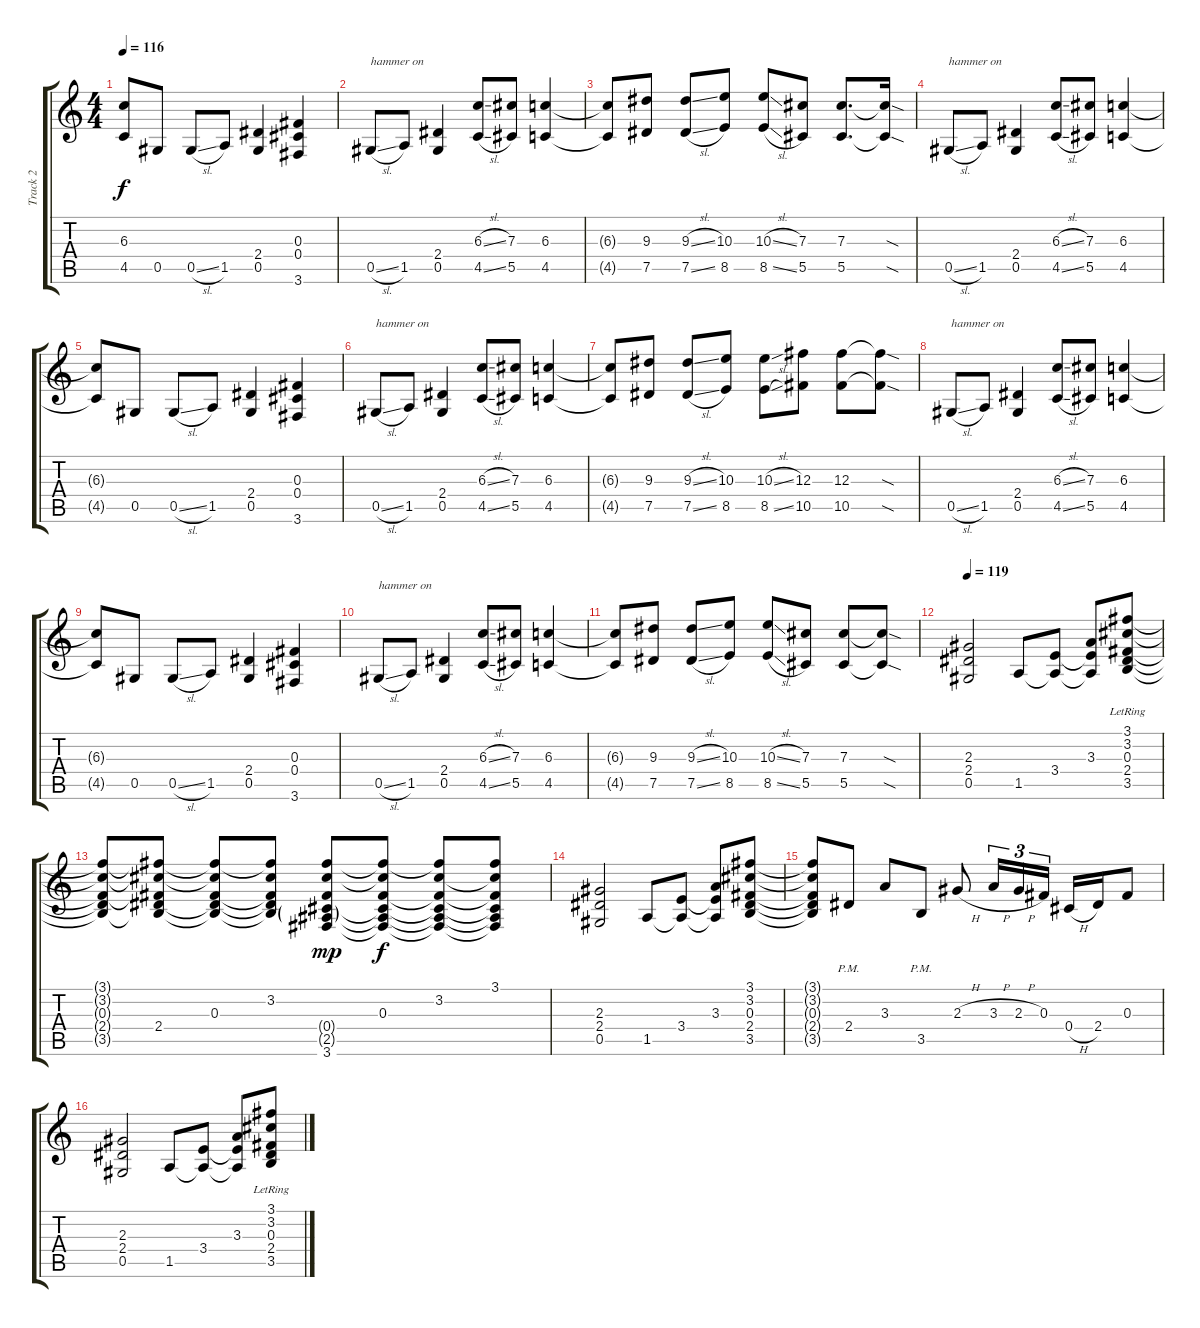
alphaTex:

\track ("Track 2" "Track 2") {instrument overdrivenguitar}
\staff {score tabs}
\tuning (Eb4 Bb3 Gb3 Db3 Ab2 Eb2) {hide}
\ts (4 4)
\tempo 116
\clef g2
\ks c
(6.3{t} 4.5{t}).8{dy f} 0.5.8 0.5{sl}.8 1.5.8 (2.4 0.5).4 (0.3 0.4 3.6).4 |
0.5{sl}.8{txt "hammer on"} 1.5.8 (2.4 0.5).4 (6.3{sl} 4.5{sl}).8 (7.3 5.5).8 (6.3 4.5).4 |
(6.3{t} 4.5{t}).8 (9.3 7.5).8 (9.3{sl} 7.5{sl}).8 (10.3 8.5).8 (10.3{sl} 8.5{sl}).8 (7.3 5.5).8 (7.3 5.5).8{d} (7.3{sod t} 5.5{sod t}).16 |
0.5{sl}.8{txt "hammer on"} 1.5.8 (2.4 0.5).4 (6.3{sl} 4.5{sl}).8 (7.3 5.5).8 (6.3 4.5).4 |
(6.3{t} 4.5{t}).8 0.5.8 0.5{sl}.8 1.5.8 (2.4 0.5).4 (0.3 0.4 3.6).4 |
0.5{sl}.8{txt "hammer on"} 1.5.8 (2.4 0.5).4 (6.3{sl} 4.5{sl}).8 (7.3 5.5).8 (6.3 4.5).4 |
(6.3{t} 4.5{t}).8 (9.3 7.5).8 (9.3{sl} 7.5{sl}).8 (10.3 8.5).8 (10.3{sl} 8.5{sl}).8 (12.3 10.5).8 (12.3 10.5).8 (12.3{sod t} 10.5{sod t}).8 |
0.5{sl}.8{txt "hammer on"} 1.5.8 (2.4 0.5).4 (6.3{sl} 4.5{sl}).8 (7.3 5.5).8 (6.3 4.5).4 |
(6.3{t} 4.5{t}).8 0.5.8 0.5{sl}.8 1.5.8 (2.4 0.5).4 (0.3 0.4 3.6).4 |
0.5{sl}.8{txt "hammer on"} 1.5.8 (2.4 0.5).4 (6.3{sl} 4.5{sl}).8 (7.3 5.5).8 (6.3 4.5).4 |
(6.3{t} 4.5{t}).8 (9.3 7.5).8 (9.3{sl} 7.5{sl}).8 (10.3 8.5).8 (10.3{sl} 8.5{sl}).8 (7.3 5.5).8 (7.3 5.5).8 (7.3{sod t} 5.5{sod t}).8 |
\tempo 119
(2.3 2.4 0.5).2 1.5.8 (3.4 1.5{t}).8 (3.3 3.4{t} 1.5{t}).8 (3.1{lr} 3.2{lr} 0.3{lr} 2.4{lr} 3.5{lr}).8 |
(3.1{t} 3.2{t} 0.3{t} 2.4{t} 3.5{t}).8 (3.1{t} 3.2{t} 0.3{t} 2.4 3.5{t}).8 (3.1{t} 3.2{t} 0.3 2.4{t} 3.5{t}).8 (3.1{t} 3.2 0.3{t} 2.4{t} 3.5{t}).8 (3.1{t} 3.2{t} 0.3{t} 0.4{g} 2.5{g} 3.6).8{dy mp} (3.1{t} 3.2{t} 0.3 0.4{t} 2.5{t} 3.6{t}).8{dy f} (3.1{t} 3.2 0.3{t} 0.4{t} 2.5{t} 3.6{t}).8 (3.1 3.2{t} 0.3{t} 0.4{t} 2.5{t} 3.6{t}).8 |
(2.3 2.4 0.5).2 1.5.8 (3.4 1.5{t}).8 (3.3 3.4{t} 1.5{t}).8 (3.1 3.2 0.3 2.4 3.5).8 |
(3.1{t} 3.2{t} 0.3{t} 2.4{t} 3.5{t}).8 2.4{pm}.8 3.3.8 3.5{pm}.8 2.3{h}.8 3.3{h}.16{tu (3 2)} 2.3{h}.16{tu (3 2)} 0.3.16{tu (3 2)} 0.4{h}.16 2.4.16 0.3.8 |
(2.3 2.4 0.5).2 1.5.8 (3.4 1.5{t}).8 (3.3 3.4{t} 1.5{t}).8 (3.1{lr} 3.2{lr} 0.3{lr} 2.4{lr} 3.5{lr}).8
